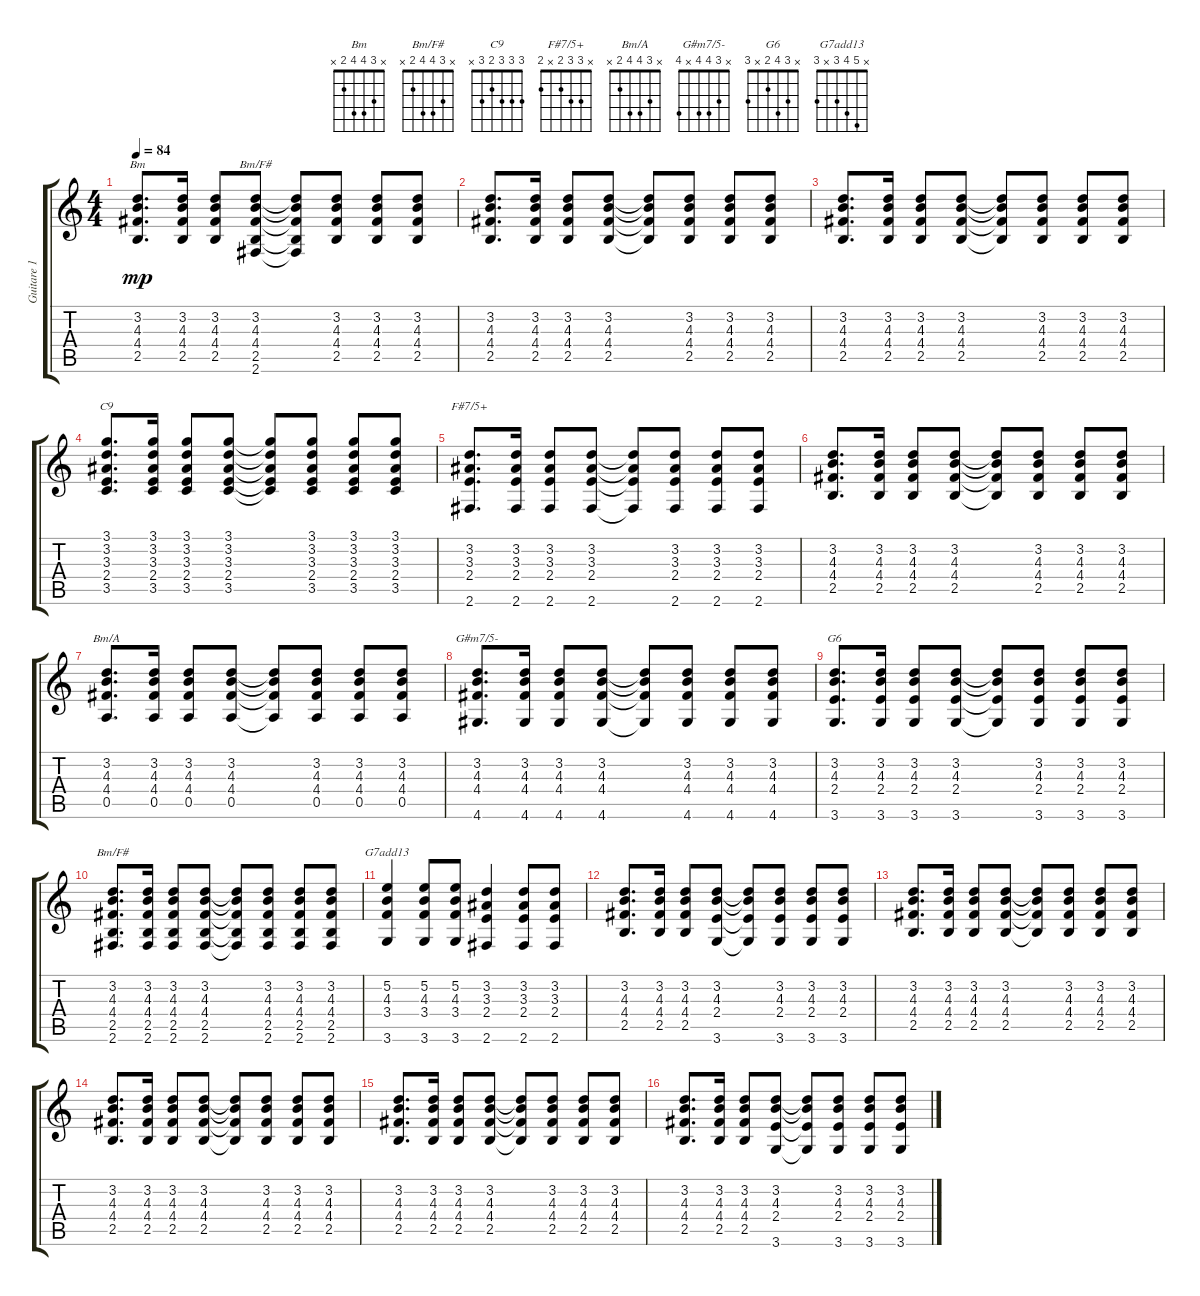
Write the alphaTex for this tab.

\track ("Guitare 1" "Guitare 1") {instrument electricguitarjazz}
\staff {score tabs}
\tuning (E4 B3 G3 D3 A2 E2) {hide}
\chord ("Bm" x 3 4 4 2 x)
\chord ("Bm/F#" x 3 4 4 2 2)
\chord ("C9" 3 3 3 2 3 x)
\chord ("F#7/5+" x 3 3 2 x 2)
\chord ("Bm/A" x 3 4 4 2 x)
\chord ("G#m7/5-" x 3 4 4 x 4)
\chord ("G6" x 3 4 2 x 3)
\chord ("Bm/F#" x 3 4 4 2 x)
\chord ("G7add13" x 5 4 3 x 3)
\ts (4 4)
\tempo 84
\clef g2
\ks c
(3.2 4.3 4.4 2.5).8{d ch "Bm" dy mp} (3.2 4.3 4.4 2.5).16 (3.2 4.3 4.4 2.5).8 (3.2 4.3 4.4 2.5 2.6).8{ch "Bm/F#"} (3.2{t} 4.3{t} 4.4{t} 2.5{t} 2.6{t}).8 (3.2 4.3 4.4 2.5).8 (3.2 4.3 4.4 2.5).8 (3.2 4.3 4.4 2.5).8 |
(3.2 4.3 4.4 2.5).8{d} (3.2 4.3 4.4 2.5).16 (3.2 4.3 4.4 2.5).8 (3.2 4.3 4.4 2.5).8 (3.2{t} 4.3{t} 4.4{t} 2.5{t}).8 (3.2 4.3 4.4 2.5).8 (3.2 4.3 4.4 2.5).8 (3.2 4.3 4.4 2.5).8 |
(3.2 4.3 4.4 2.5).8{d} (3.2 4.3 4.4 2.5).16 (3.2 4.3 4.4 2.5).8 (3.2 4.3 4.4 2.5).8 (3.2{t} 4.3{t} 4.4{t} 2.5{t}).8 (3.2 4.3 4.4 2.5).8 (3.2 4.3 4.4 2.5).8 (3.2 4.3 4.4 2.5).8 |
(3.1 3.2 3.3 2.4 3.5).8{d ch "C9"} (3.1 3.2 3.3 2.4 3.5).16 (3.1 3.2 3.3 2.4 3.5).8 (3.1 3.2 3.3 2.4 3.5).8 (3.1{t} 3.2{t} 3.3{t} 2.4{t} 3.5{t}).8 (3.1 3.2 3.3 2.4 3.5).8 (3.1 3.2 3.3 2.4 3.5).8 (3.1 3.2 3.3 2.4 3.5).8 |
(3.2 3.3 2.4 2.6).8{d ch "F#7/5+"} (3.2 3.3 2.4 2.6).16 (3.2 3.3 2.4 2.6).8 (3.2 3.3 2.4 2.6).8 (3.2{t} 3.3{t} 2.4{t} 2.6{t}).8 (3.2 3.3 2.4 2.6).8 (3.2 3.3 2.4 2.6).8 (3.2 3.3 2.4 2.6).8 |
(3.2 4.3 4.4 2.5).8{d} (3.2 4.3 4.4 2.5).16 (3.2 4.3 4.4 2.5).8 (3.2 4.3 4.4 2.5).8 (3.2{t} 4.3{t} 4.4{t} 2.5{t}).8 (3.2 4.3 4.4 2.5).8 (3.2 4.3 4.4 2.5).8 (3.2 4.3 4.4 2.5).8 |
(3.2 4.3 4.4 0.5).8{d ch "Bm/A"} (3.2 4.3 4.4 0.5).16 (3.2 4.3 4.4 0.5).8 (3.2 4.3 4.4 0.5).8 (3.2{t} 4.3{t} 4.4{t} 0.5{t}).8 (3.2 4.3 4.4 0.5).8 (3.2 4.3 4.4 0.5).8 (3.2 4.3 4.4 0.5).8 |
(3.2 4.3 4.4 4.6).8{d ch "G#m7/5-"} (3.2 4.3 4.4 4.6).16 (3.2 4.3 4.4 4.6).8 (3.2 4.3 4.4 4.6).8 (3.2{t} 4.3{t} 4.4{t} 4.6{t}).8 (3.2 4.3 4.4 4.6).8 (3.2 4.3 4.4 4.6).8 (3.2 4.3 4.4 4.6).8 |
(3.2 4.3 2.4 3.6).8{d ch "G6"} (3.2 4.3 2.4 3.6).16 (3.2 4.3 2.4 3.6).8 (3.2 4.3 2.4 3.6).8 (3.2{t} 4.3{t} 2.4{t} 3.6{t}).8 (3.2 4.3 2.4 3.6).8 (3.2 4.3 2.4 3.6).8 (3.2 4.3 2.4 3.6).8 |
(3.2 4.3 4.4 2.5 2.6).8{d ch "Bm/F#"} (3.2 4.3 4.4 2.5 2.6).16 (3.2 4.3 4.4 2.5 2.6).8 (3.2 4.3 4.4 2.5 2.6).8 (3.2{t} 4.3{t} 4.4{t} 2.5{t} 2.6{t}).8 (3.2 4.3 4.4 2.5 2.6).8 (3.2 4.3 4.4 2.5 2.6).8 (3.2 4.3 4.4 2.5 2.6).8 |
(5.2 4.3 3.4 3.6).4{ch "G7add13"} (5.2 4.3 3.4 3.6).8 (5.2 4.3 3.4 3.6).8 (3.2 3.3 2.4 2.6).4 (3.2 3.3 2.4 2.6).8 (3.2 3.3 2.4 2.6).8 |
(3.2 4.3 4.4 2.5).8{d} (3.2 4.3 4.4 2.5).16 (3.2 4.3 4.4 2.5).8 (3.2 4.3 2.4 3.6).8 (3.2{t} 4.3{t} 2.4{t} 3.6{t}).8 (3.2 4.3 2.4 3.6).8 (3.2 4.3 2.4 3.6).8 (3.2 4.3 2.4 3.6).8 |
(3.2 4.3 4.4 2.5).8{d} (3.2 4.3 4.4 2.5).16 (3.2 4.3 4.4 2.5).8 (3.2 4.3 4.4 2.5).8 (3.2{t} 4.3{t} 4.4{t} 2.5{t}).8 (3.2 4.3 4.4 2.5).8 (3.2 4.3 4.4 2.5).8 (3.2 4.3 4.4 2.5).8 |
(3.2 4.3 4.4 2.5).8{d} (3.2 4.3 4.4 2.5).16 (3.2 4.3 4.4 2.5).8 (3.2 4.3 4.4 2.5).8 (3.2{t} 4.3{t} 4.4{t} 2.5{t}).8 (3.2 4.3 4.4 2.5).8 (3.2 4.3 4.4 2.5).8 (3.2 4.3 4.4 2.5).8 |
(3.2 4.3 4.4 2.5).8{d} (3.2 4.3 4.4 2.5).16 (3.2 4.3 4.4 2.5).8 (3.2 4.3 4.4 2.5).8 (3.2{t} 4.3{t} 4.4{t} 2.5{t}).8 (3.2 4.3 4.4 2.5).8 (3.2 4.3 4.4 2.5).8 (3.2 4.3 4.4 2.5).8 |
(3.2 4.3 4.4 2.5).8{d} (3.2 4.3 4.4 2.5).16 (3.2 4.3 4.4 2.5).8 (3.2 4.3 2.4 3.6).8 (3.2{t} 4.3{t} 2.4{t} 3.6{t}).8 (3.2 4.3 2.4 3.6).8 (3.2 4.3 2.4 3.6).8 (3.2 4.3 2.4 3.6).8
